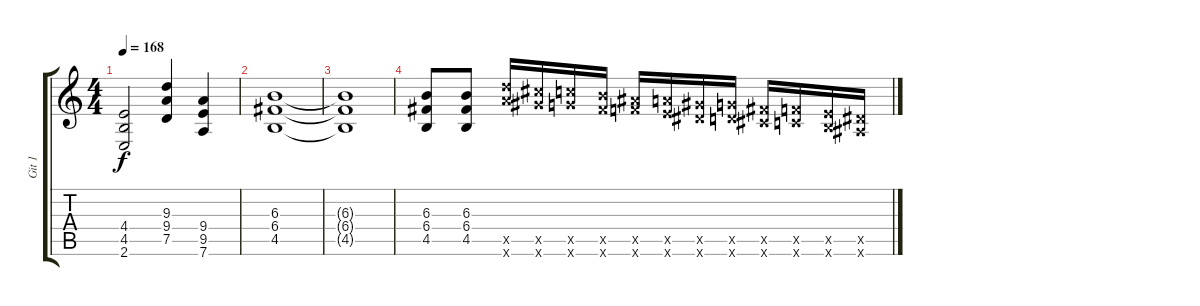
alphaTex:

\track ("Git 1" "Git 1") {instrument distortionguitar}
\staff {score tabs}
\tuning (D4 A3 F3 C3 G2 D2) {hide}
\ts (4 4)
\tempo 168
\clef g2
\ks c
(4.4 4.5 2.6).2{dy f} (9.3 9.4 7.5).4 (9.4 9.5 7.6).4 |
(6.3 6.4 4.5).1 |
(6.3{t} 6.4{t} 4.5{t}).1 |
(6.3 6.4 4.5).8 (6.3 6.4 4.5).8 (19.5{x} 19.6{x}).16 (18.5{x} 18.6{x}).16 (17.5{x} 17.6{x}).16 (16.5{x} 16.6{x}).16 (15.5{x} 15.6{x}).16 (14.5{x} 14.6{x}).16 (13.5{x} 13.6{x}).16 (12.5{x} 12.6{x}).16 (11.5{x} 11.6{x}).16 (10.5{x} 10.6{x}).16 (9.5{x} 9.6{x}).16 (8.5{x} 8.6{x}).16
